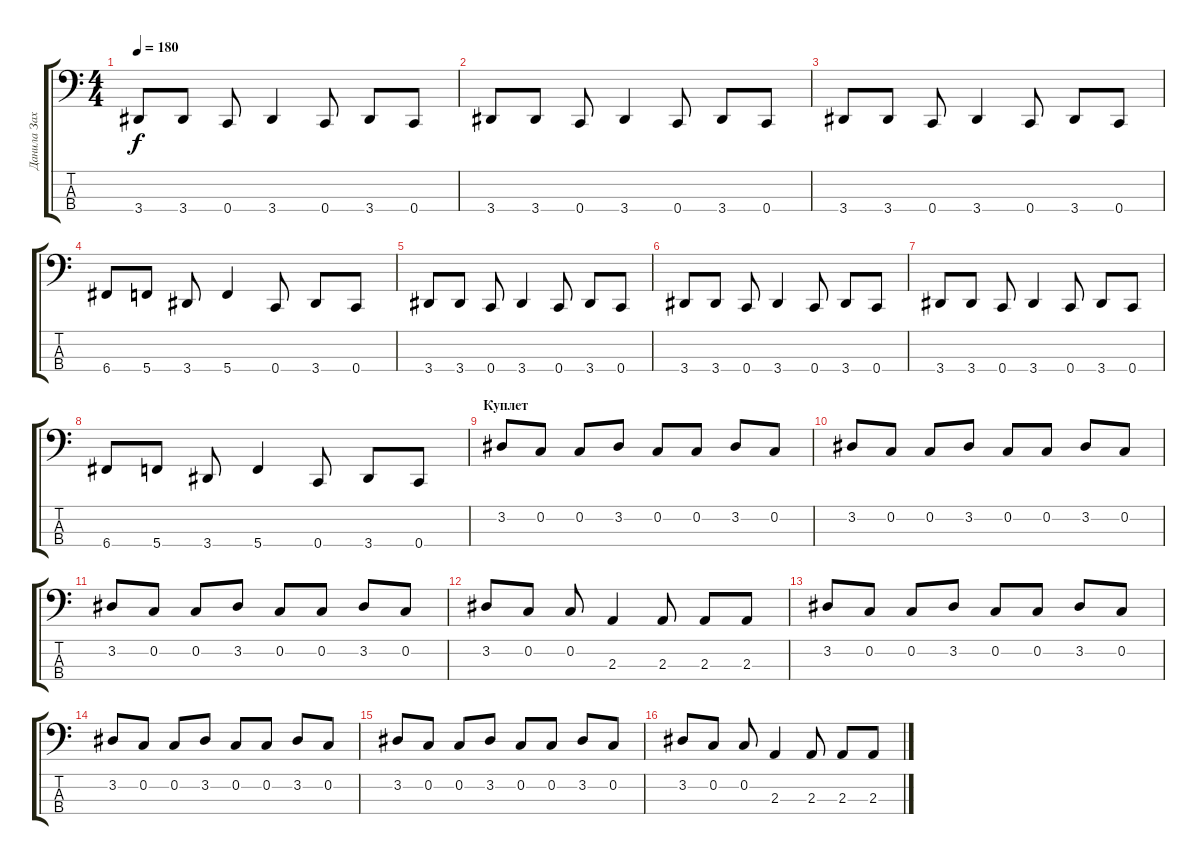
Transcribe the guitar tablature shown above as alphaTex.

\track ("Данила Захаренков" "Данила Зах") {instrument electricbasspick}
\staff {score tabs}
\tuning (F2 C2 G1 C1) {hide}
\ts (4 4)
\tempo 180
\clef f4
\ks c
3.4.8{dy f} 3.4.8 0.4.8 3.4.4 0.4.8 3.4.8 0.4.8 |
3.4.8 3.4.8 0.4.8 3.4.4 0.4.8 3.4.8 0.4.8 |
3.4.8 3.4.8 0.4.8 3.4.4 0.4.8 3.4.8 0.4.8 |
6.4.8 5.4.8 3.4.8 5.4.4 0.4.8 3.4.8 0.4.8 |
3.4.8 3.4.8 0.4.8 3.4.4 0.4.8 3.4.8 0.4.8 |
3.4.8 3.4.8 0.4.8 3.4.4 0.4.8 3.4.8 0.4.8 |
3.4.8 3.4.8 0.4.8 3.4.4 0.4.8 3.4.8 0.4.8 |
6.4.8 5.4.8 3.4.8 5.4.4 0.4.8 3.4.8 0.4.8 |
\section ("" "Куплет")
3.2.8 0.2.8 0.2.8 3.2.8 0.2.8 0.2.8 3.2.8 0.2.8 |
3.2.8 0.2.8 0.2.8 3.2.8 0.2.8 0.2.8 3.2.8 0.2.8 |
3.2.8 0.2.8 0.2.8 3.2.8 0.2.8 0.2.8 3.2.8 0.2.8 |
3.2.8 0.2.8 0.2.8 2.3.4 2.3.8 2.3.8 2.3.8 |
3.2.8 0.2.8 0.2.8 3.2.8 0.2.8 0.2.8 3.2.8 0.2.8 |
3.2.8 0.2.8 0.2.8 3.2.8 0.2.8 0.2.8 3.2.8 0.2.8 |
3.2.8 0.2.8 0.2.8 3.2.8 0.2.8 0.2.8 3.2.8 0.2.8 |
3.2.8 0.2.8 0.2.8 2.3.4 2.3.8 2.3.8 2.3.8
